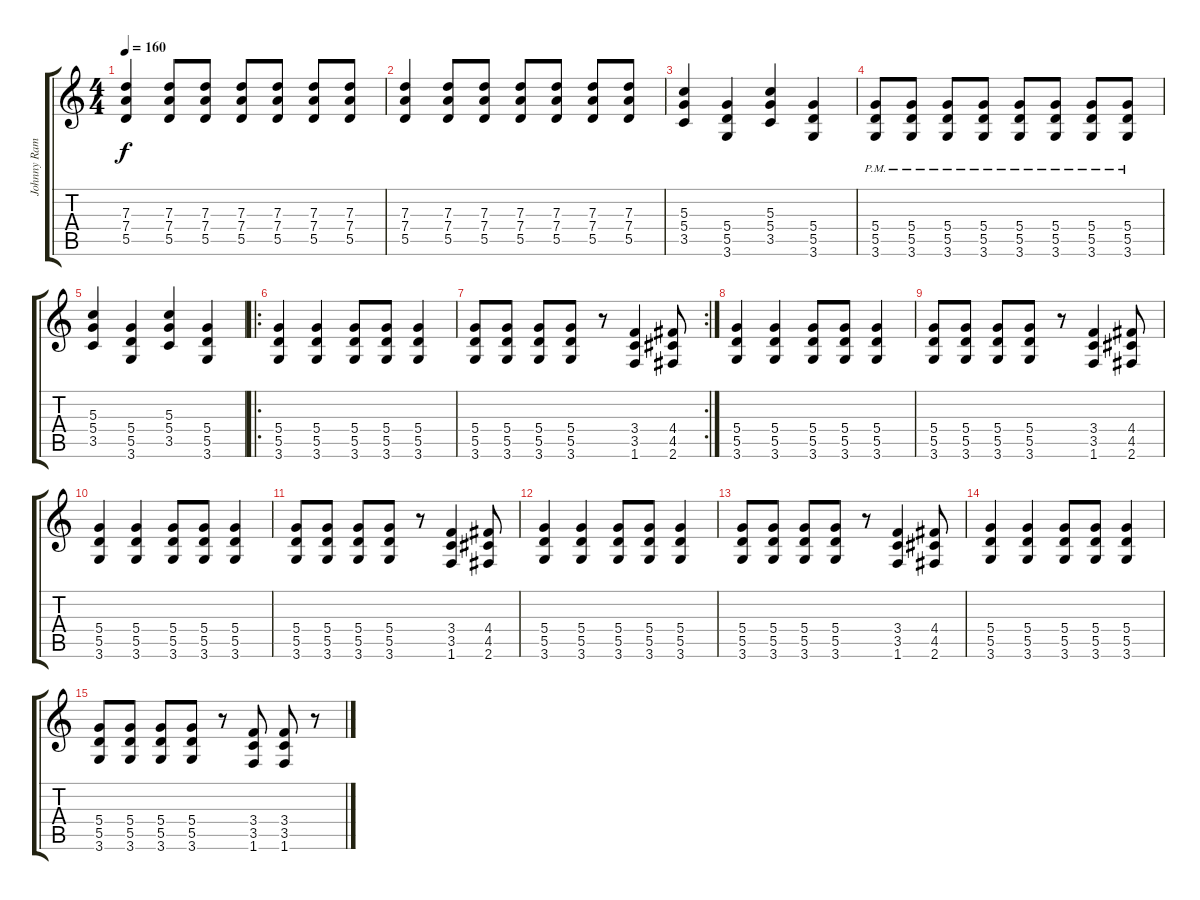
\track ("Johnny Ramone" "Johnny Ram") {instrument distortionguitar}
\staff {score tabs}
\tuning (E4 B3 G3 D3 A2 E2) {hide}
\ts (4 4)
\tempo 160
\clef g2
\ks c
(7.3 7.4 5.5).4{dy f} (7.3 7.4 5.5).8 (7.3 7.4 5.5).8 (7.3 7.4 5.5).8 (7.3 7.4 5.5).8 (7.3 7.4 5.5).8 (7.3 7.4 5.5).8 |
(7.3 7.4 5.5).4 (7.3 7.4 5.5).8 (7.3 7.4 5.5).8 (7.3 7.4 5.5).8 (7.3 7.4 5.5).8 (7.3 7.4 5.5).8 (7.3 7.4 5.5).8 |
(5.3 5.4 3.5).4 (5.4 5.5 3.6).4 (5.3 5.4 3.5).4 (5.4 5.5 3.6).4 |
(5.4{pm} 5.5{pm} 3.6{pm}).8 (5.4{pm} 5.5{pm} 3.6{pm}).8 (5.4{pm} 5.5{pm} 3.6{pm}).8 (5.4{pm} 5.5{pm} 3.6{pm}).8 (5.4{pm} 5.5{pm} 3.6{pm}).8 (5.4{pm} 5.5{pm} 3.6{pm}).8 (5.4{pm} 5.5{pm} 3.6{pm}).8 (5.4{pm} 5.5{pm} 3.6{pm}).8 |
(5.3 5.4 3.5).4 (5.4 5.5 3.6).4 (5.3 5.4 3.5).4 (5.4 5.5 3.6).4 |
\ro
(5.4 5.5 3.6).4 (5.4 5.5 3.6).4 (5.4 5.5 3.6).8 (5.4 5.5 3.6).8 (5.4 5.5 3.6).4 |
\rc 2
(5.4 5.5 3.6).8 (5.4 5.5 3.6).8 (5.4 5.5 3.6).8 (5.4 5.5 3.6).8 r.8 (3.4 3.5 1.6).4 (4.4 4.5 2.6).8 |
(5.4 5.5 3.6).4 (5.4 5.5 3.6).4 (5.4 5.5 3.6).8 (5.4 5.5 3.6).8 (5.4 5.5 3.6).4 |
(5.4 5.5 3.6).8 (5.4 5.5 3.6).8 (5.4 5.5 3.6).8 (5.4 5.5 3.6).8 r.8 (3.4 3.5 1.6).4 (4.4 4.5 2.6).8 |
(5.4 5.5 3.6).4 (5.4 5.5 3.6).4 (5.4 5.5 3.6).8 (5.4 5.5 3.6).8 (5.4 5.5 3.6).4 |
(5.4 5.5 3.6).8 (5.4 5.5 3.6).8 (5.4 5.5 3.6).8 (5.4 5.5 3.6).8 r.8 (3.4 3.5 1.6).4 (4.4 4.5 2.6).8 |
(5.4 5.5 3.6).4 (5.4 5.5 3.6).4 (5.4 5.5 3.6).8 (5.4 5.5 3.6).8 (5.4 5.5 3.6).4 |
(5.4 5.5 3.6).8 (5.4 5.5 3.6).8 (5.4 5.5 3.6).8 (5.4 5.5 3.6).8 r.8 (3.4 3.5 1.6).4 (4.4 4.5 2.6).8 |
(5.4 5.5 3.6).4 (5.4 5.5 3.6).4 (5.4 5.5 3.6).8 (5.4 5.5 3.6).8 (5.4 5.5 3.6).4 |
(5.4 5.5 3.6).8 (5.4 5.5 3.6).8 (5.4 5.5 3.6).8 (5.4 5.5 3.6).8 r.8 (3.4 3.5 1.6).8 (3.4 3.5 1.6).8 r.8
